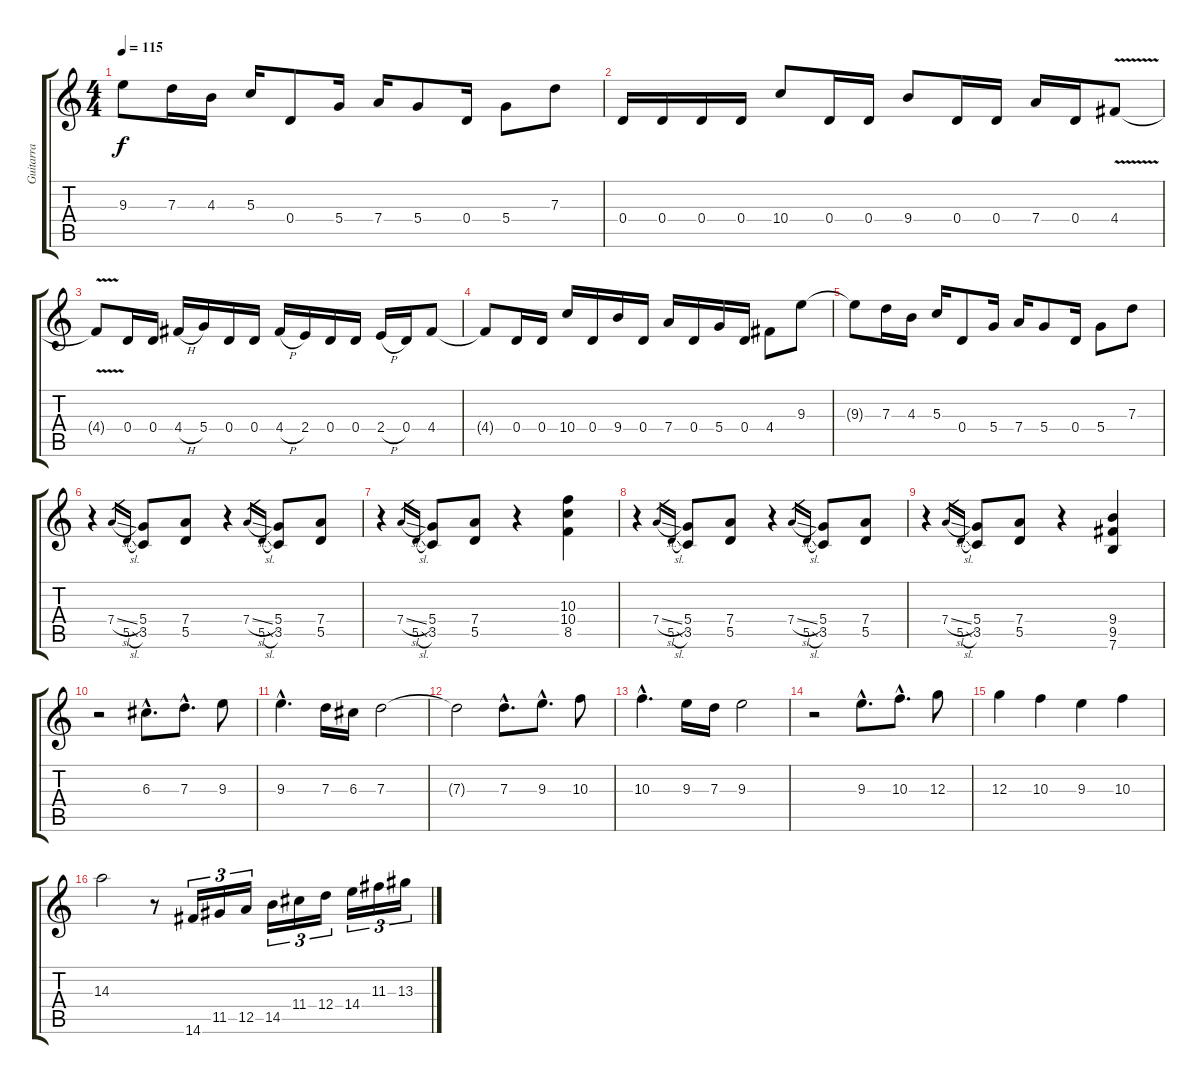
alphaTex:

\track ("Guitarra" "Guitarra") {instrument overdrivenguitar}
\staff {score tabs}
\tuning (E4 B3 G3 D3 A2 E2) {hide}
\ts (4 4)
\tempo 115
\clef g2
\ks c
9.3{t}.8{dy f} 7.3.16 4.3.16 5.3.16 0.4.8 5.4.16 7.4.16 5.4.8 0.4.16 5.4.8 7.3.8 |
0.4.16 0.4.16 0.4.16 0.4.16 10.4.8 0.4.16 0.4.16 9.4.8 0.4.16 0.4.16 7.4.16 0.4.16 4.4{v}.8 |
4.4{t}.8 0.4.16 0.4.16 4.4{h}.16 5.4.16 0.4.16 0.4.16 4.4{h}.16 2.4.16 0.4.16 0.4.16 2.4{h}.16 0.4.16 4.4.8 |
4.4{t}.8 0.4.16 0.4.16 10.4.16 0.4.16 9.4.16 0.4.16 7.4.16 0.4.16 5.4.16 0.4.16 4.4.8 9.3.8 |
9.3{t}.8 7.3.16 4.3.16 5.3.16 0.4.8 5.4.16 7.4.16 5.4.8 0.4.16 5.4.8 7.3.8 |
r.4 7.4{sl}.16{gr} 5.5{sl}.16{gr} (5.4 3.5).8 (7.4 5.5).8 r.4 7.4{sl}.16{gr} 5.5{sl}.16{gr} (5.4 3.5).8 (7.4 5.5).8 |
r.4 7.4{sl}.16{gr} 5.5{sl}.16{gr} (5.4 3.5).8 (7.4 5.5).8 r.4 (10.3 10.4 8.5).4 |
r.4 7.4{sl}.16{gr} 5.5{sl}.16{gr} (5.4 3.5).8 (7.4 5.5).8 r.4 7.4{sl}.16{gr} 5.5{sl}.16{gr} (5.4 3.5).8 (7.4 5.5).8 |
r.4 7.4{sl}.16{gr} 5.5{sl}.16{gr} (5.4 3.5).8 (7.4 5.5).8 r.4 (9.4 9.5 7.6).4 |
r.2 6.3{hac}.8{d} 7.3{hac}.8{d} 9.3.8 |
9.3{hac}.4{d} 7.3.16 6.3.16 7.3.2 |
7.3{t}.2 7.3{hac}.8{d} 9.3{hac}.8{d} 10.3.8 |
10.3{hac}.4{d} 9.3.16 7.3.16 9.3.2 |
r.2 9.3{hac}.8{d} 10.3{hac}.8{d} 12.3.8 |
12.3.4 10.3.4 9.3.4 10.3.4 |
14.3.2 r.8 14.6.16{tu (3 2)} 11.5.16{tu (3 2)} 12.5.16{tu (3 2)} 14.5.16{tu (3 2)} 11.4.16{tu (3 2)} 12.4.16{tu (3 2)} 14.4.16{tu (3 2)} 11.3.16{tu (3 2)} 13.3.16{tu (3 2)}
